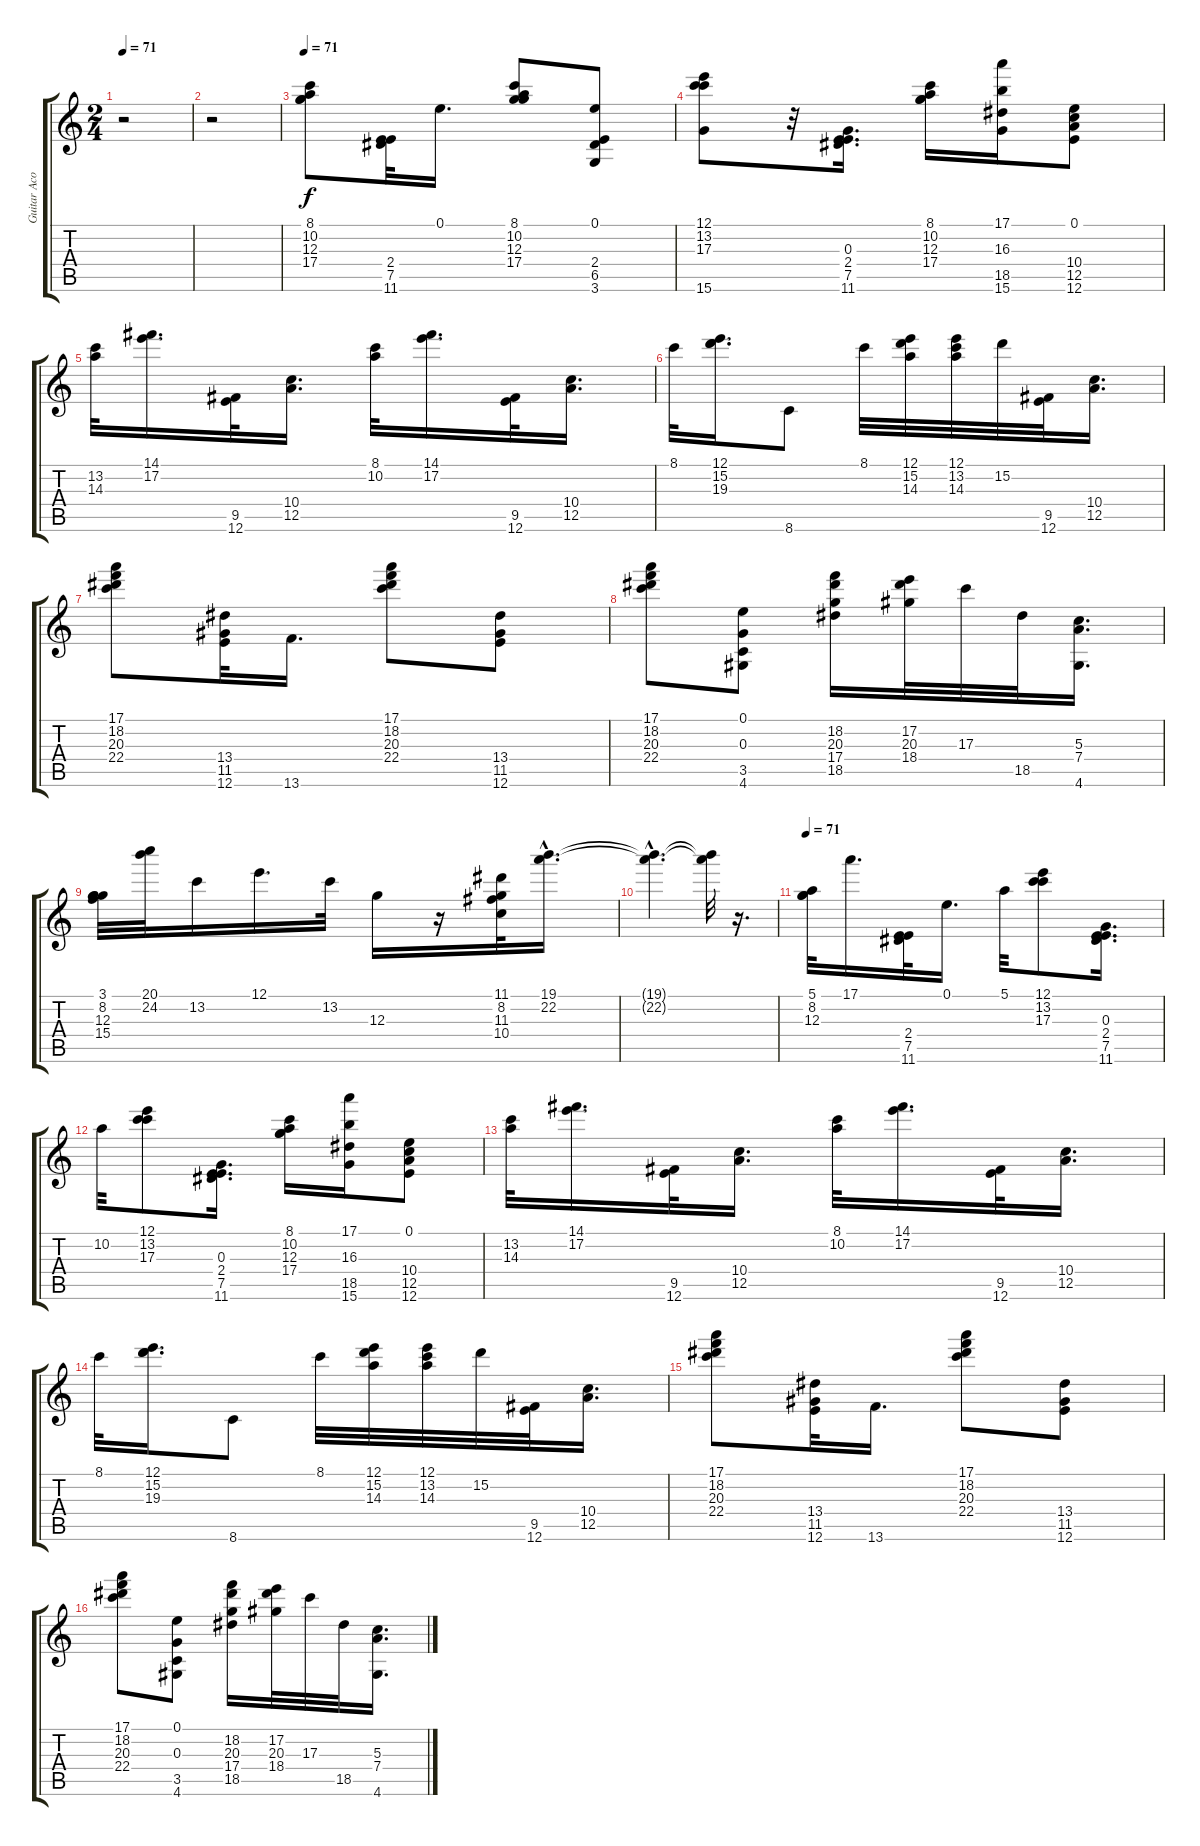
\track ("Guitar Acoustic R" "Guitar Aco") {instrument acousticguitarsteel}
\staff {score tabs}
\tuning (E4 B3 G3 D3 A2 E2) {hide}
\ts (2 4)
\tempo 71
\clef g2
\ks c
r.2{dy f instrument acousticguitarsteel} |
r.2 |
\tempo 71
(8.1 10.2 12.3 17.4).8 (2.4 7.5 11.6).32 0.1.16{d} (8.1 10.2 12.3 17.4).8 (0.1 2.4 6.5 3.6).8 |
(12.1 13.2 17.3 15.6).8 r.32 (0.3 2.4 7.5 11.6).16{d} (8.1 10.2 12.3 17.4).16 (17.1 16.3 18.5 15.6).16 (0.1 10.4 12.5 12.6).8 |
(13.2 14.3).32 (14.1 17.2).16{d} (9.5 12.6).32 (10.4 12.5).16{d} (8.1 10.2).32 (14.1 17.2).16{d} (9.5 12.6).32 (10.4 12.5).16{d} |
8.1.32 (12.1 15.2 19.3).16{d} 8.6.8 8.1.32 (12.1 15.2 14.3).32 (12.1 13.2 14.3).32 15.2.32 (9.5 12.6).32 (10.4 12.5).16{d} |
(17.1 18.2 20.3 22.4).8 (13.4 11.5 12.6).32 13.6.16{d} (17.1 18.2 20.3 22.4).8 (13.4 11.5 12.6).8 |
(17.1 18.2 20.3 22.4).8 (0.1 0.3 3.5 4.6).8 (18.2 20.3 17.4 18.5).16 (17.2 20.3 18.4).32 17.3.32 18.5.32 (5.3 7.4 4.6).16{d} |
(3.1 8.2 12.3 15.4).32 (20.1 24.2).32 13.2.16 12.1.16{d} 13.2.32 12.3.16 r.16 (11.1 8.2 11.3 10.4).32 (19.1{hac} 22.2{hac}).16{d} |
(19.1{hac t} 22.2{hac t}).4{d} (19.1{t} 22.2{t}).32 r.16{d} |
\tempo 71
(5.1 8.2 12.3).32 17.1.16{d} (2.4 7.5 11.6).32 0.1.16{d} 5.1.32 (12.1 13.2 17.3).8 (0.3 2.4 7.5 11.6).16{d} |
10.2.32 (12.1 13.2 17.3).8 (0.3 2.4 7.5 11.6).16{d} (8.1 10.2 12.3 17.4).16 (17.1 16.3 18.5 15.6).16 (0.1 10.4 12.5 12.6).8 |
(13.2 14.3).32 (14.1 17.2).16{d} (9.5 12.6).32 (10.4 12.5).16{d} (8.1 10.2).32 (14.1 17.2).16{d} (9.5 12.6).32 (10.4 12.5).16{d} |
8.1.32 (12.1 15.2 19.3).16{d} 8.6.8 8.1.32 (12.1 15.2 14.3).32 (12.1 13.2 14.3).32 15.2.32 (9.5 12.6).32 (10.4 12.5).16{d} |
(17.1 18.2 20.3 22.4).8 (13.4 11.5 12.6).32 13.6.16{d} (17.1 18.2 20.3 22.4).8 (13.4 11.5 12.6).8 |
(17.1 18.2 20.3 22.4).8 (0.1 0.3 3.5 4.6).8 (18.2 20.3 17.4 18.5).16 (17.2 20.3 18.4).32 17.3.32 18.5.32 (5.3 7.4 4.6).16{d}
